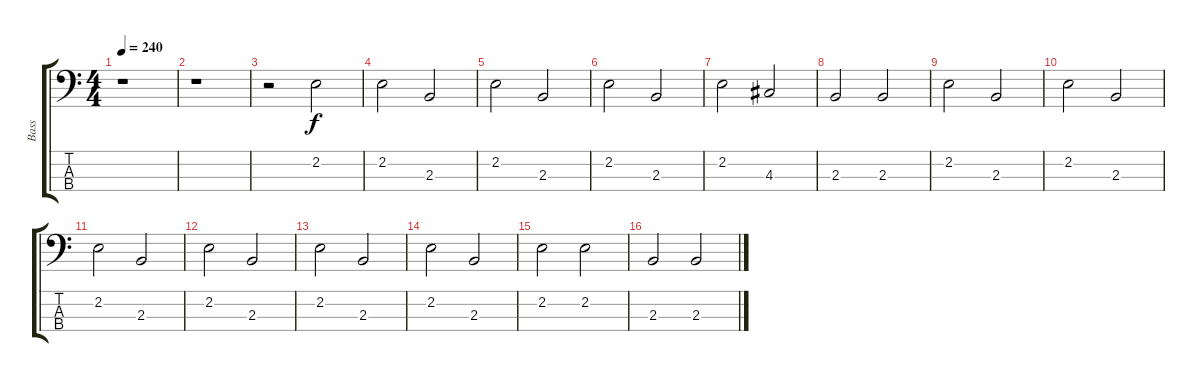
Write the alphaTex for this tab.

\track ("Bass" "Bass") {instrument electricbassfinger}
\staff {score tabs}
\tuning (G2 D2 A1 E1) {hide}
\ts (4 4)
\tempo 240
\clef f4
\ks c
r.1{dy f instrument electricbassfinger} |
r.1 |
r.2 2.2.2 |
2.2.2 2.3.2 |
2.2.2 2.3.2 |
2.2.2 2.3.2 |
2.2.2 4.3.2 |
2.3.2 2.3.2 |
2.2.2 2.3.2 |
2.2.2 2.3.2 |
2.2.2 2.3.2 |
2.2.2 2.3.2 |
2.2.2 2.3.2 |
2.2.2 2.3.2 |
2.2.2 2.2.2 |
2.3.2 2.3.2
